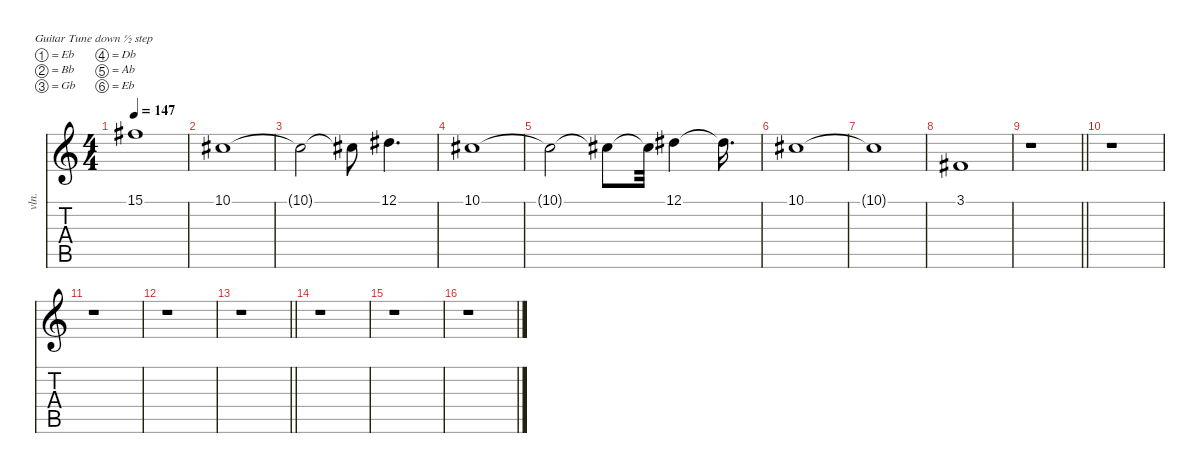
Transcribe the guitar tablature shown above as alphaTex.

\defaultSystemsLayout 4
\hideDynamics
\bracketExtendMode nobrackets
\otherSystemsTrackNameOrientation horizontal
\track ("Keyboards" "vln.") {instrument stringensemble1}
\staff {score tabs}
\tuning (Eb4 Bb3 Gb3 Db3 Ab2 Eb2)
\ts (4 4)
\tempo 147
\clef g2
\ks c
15.1{t acc #}.1{dy f beam Down} |
10.1{acc #}.1{dy fff beam Down} |
10.1{t acc #}.2{dy f beam Down} 10.1{t acc #}.8{beam Down} 12.1{acc #}.4{d dy fff beam Down} |
10.1{acc #}.1{beam Down} |
10.1{t acc #}.2{dy f beam Down} 10.1{t acc #}.8{beam Down} 10.1{t acc #}.32{beam Down} 12.1{acc #}.4{dy fff beam Down} 12.1{t acc #}.16{d dy f beam Down} |
10.1{acc #}.1{dy fff beam Down} |
10.1{t acc #}.1{dy f beam Down} |
3.1{acc #}.1{dy fff beam Up} |
\barLineRight lightlight
r.1{beam Down} |
r.1{beam Down} |
r.1{beam Down} |
r.1{beam Down} |
\barLineRight lightlight
r.1{beam Down} |
r.1{beam Down} |
r.1{beam Down} |
r.1{beam Down}
